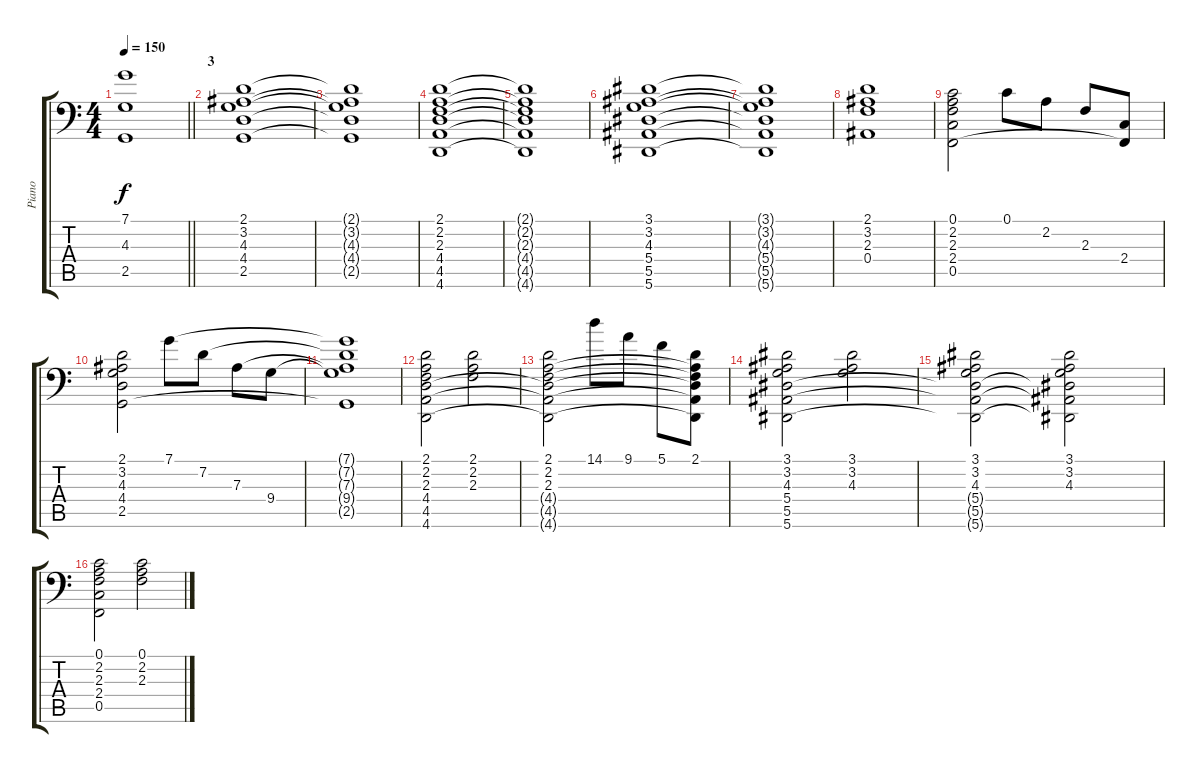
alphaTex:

\track ("Piano" "Piano") {instrument acousticgrandpiano}
\staff {score tabs}
\tuning (C4 G3 Eb3 Bb2 F2 Bb1) {hide}
\ts (4 4)
\tempo 150
\clef f4
\barLineRight lightlight
\ks c
(7.1 4.3 2.5).1{dy f} |
\section ("" "3")
(2.1 3.2 4.3 4.4 2.5).1 |
(2.1{t} 3.2{t} 4.3{t} 4.4{t} 2.5{t}).1 |
(2.1 2.2 2.3 4.4 4.5 4.6).1 |
(2.1{t} 2.2{t} 2.3{t} 4.4{t} 4.5{t} 4.6{t}).1 |
(3.1 3.2 4.3 5.4 5.5 5.6).1 |
(3.1{t} 3.2{t} 4.3{t} 5.4{t} 5.5{t} 5.6{t}).1 |
(2.1 3.2 2.3 0.4).1 |
(0.1 2.2 2.3 2.4 0.5).2 0.1.8 2.2.8 2.3.8 (2.4 0.5{t}).8 |
(2.1 3.2 4.3 4.4 2.5).2 7.1.8 7.2.8 7.3.8 9.4.8 |
(7.1{t} 7.2{t} 7.3{t} 9.4{t} 2.5{t}).1 |
(2.1 2.2 2.3 4.4 4.5 4.6).2 (2.1 2.2 2.3).2 |
(2.1 2.2 2.3 4.4{t} 4.5{t} 4.6{t}).2 14.1.8 9.1.8 5.1.8 (2.1 2.2{t} 2.3{t} 4.4{t} 4.5{t} 4.6{t}).8 |
(3.1 3.2 4.3 5.4 5.5 5.6).2 (3.1 3.2 4.3).2 |
(3.1 3.2 4.3 5.4{t} 5.5{t} 5.6{t}).2 (3.1 3.2 4.3 5.4{t} 5.5{t} 5.6{t}).2 |
(0.1 2.2 2.3 2.4 0.5).2 (0.1 2.2 2.3).2
